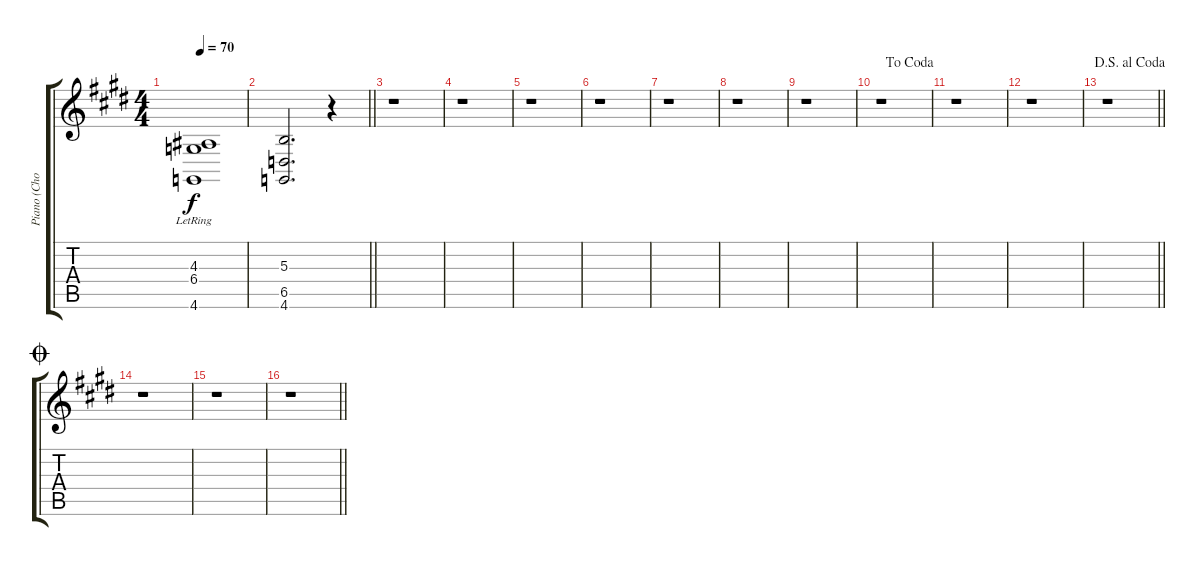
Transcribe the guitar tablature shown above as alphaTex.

\track ("Piano (Chords)" "Piano (Cho") {instrument acousticgrandpiano}
\staff {score tabs}
\tuning (Eb4 Bb3 Gb3 Db3 Ab2 Eb2) {hide}
\ts (4 4)
\tempo 70
\clef g2
\ks c#minor
(4.3{lr} 6.4{lr} 4.6{lr}).1{dy f} |
\barLineRight lightlight
(5.3 6.5 4.6).2{d} r.4 |
\ks e
r.1 |
\ks c#minor
r.1 |
r.1 |
r.1 |
\ks e
r.1 |
\ks c#minor
r.1 |
r.1 |
\jump dacoda
r.1 |
\ks e
r.1 |
\ks c#minor
r.1 |
\jump dalsegnoalcoda
\barLineRight lightlight
r.1 |
\jump coda
\ks e
r.1 |
\ks c#minor
r.1 |
\barLineRight lightlight
r.1
